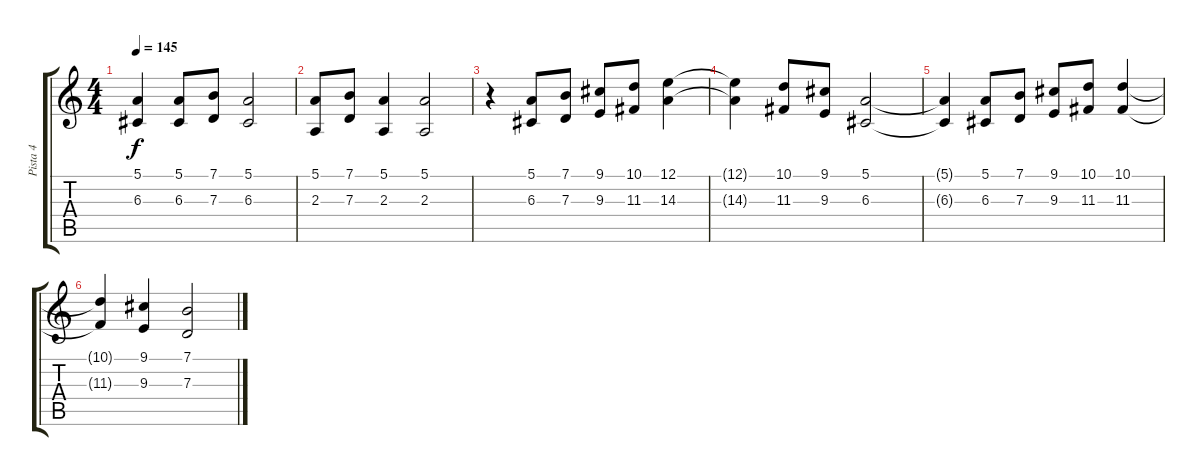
\track ("Pista 4" "Pista 4") {instrument trumpet}
\staff {score tabs}
\tuning (E4 B3 G3 D3 A2 Db2) {hide}
\ts (4 4)
\tempo 145
\clef g2
\ks c
(5.1{t} 6.3{t}).4{dy f} (5.1 6.3).8 (7.1 7.3).8{volume 7} (5.1 6.3).2 |
(5.1 2.3).8{volume 6} (7.1 7.3).8 (5.1 2.3).4 (5.1 2.3).2{volume 5} |
r.4 (5.1 6.3).8{volume 4} (7.1 7.3).8 (9.1 9.3).8 (10.1 11.3).8 (12.1 14.3).4 |
(12.1{t} 14.3{t}).4{volume 3} (10.1 11.3).8 (9.1 9.3).8 (5.1 6.3).2 |
(5.1{t} 6.3{t}).4{volume 2} (5.1 6.3).8 (7.1 7.3).8 (9.1 9.3).8 (10.1 11.3).8 (10.1 11.3).4{volume 1} |
(10.1{t} 11.3{t}).4 (9.1 9.3).4 (7.1 7.3).2
